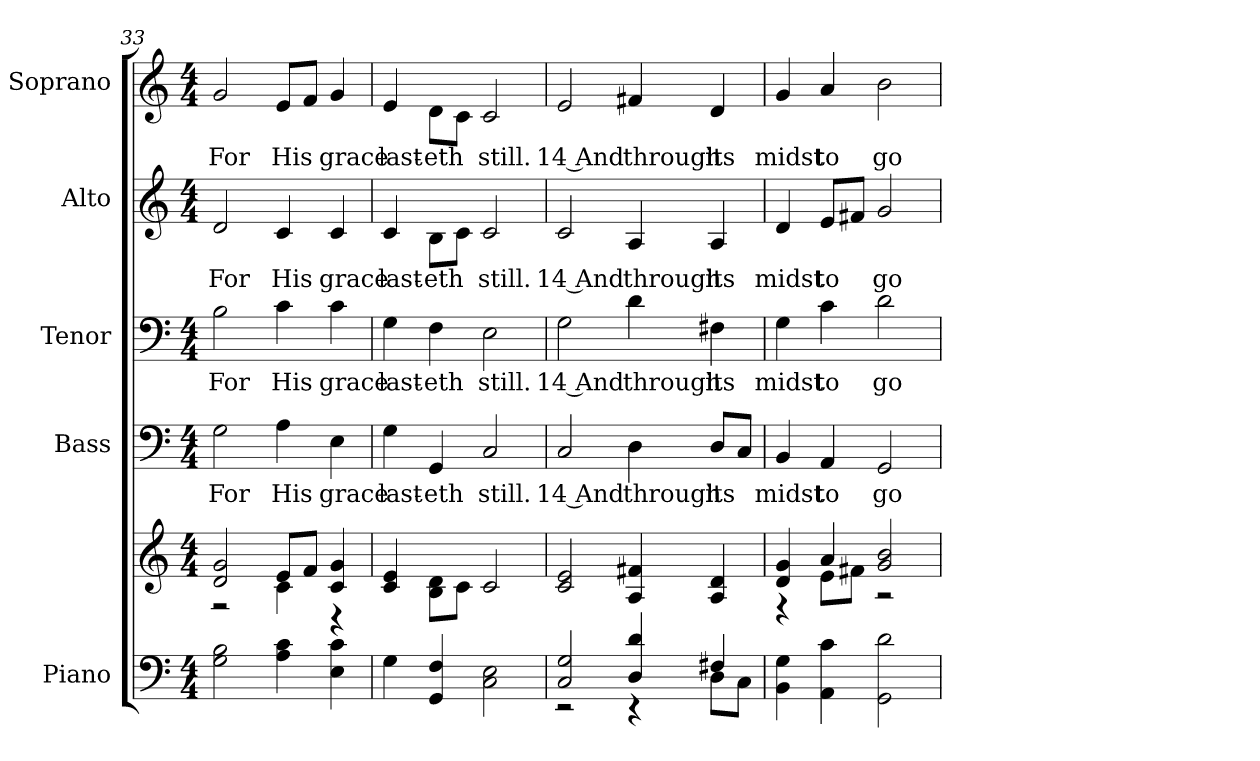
**kern	**kern	**kern	**text	**kern	**text	**kern	**text	**kern	**text
*part5	*part5	*part4	*part4	*part3	*part3	*part2	*part2	*part1	*part1
*staff6	*staff5	*staff4	*staff4	*staff3	*staff3	*staff2	*staff2	*staff1	*staff1
*I"Piano	*	*I"Bass	*	*I"Tenor	*	*I"Alto	*	*I"Soprano	*
*I'Pno.	*	*I'B.	*	*I'T.	*	*I'A.	*	*I'S.	*
!!LO:PB:g=z
*clefF4	*clefG2	*clefF4	*	*clefF4	*	*clefG2	*	*clefG2	*
*k[]	*k[]	*k[]	*	*k[]	*	*k[]	*	*k[]	*
*C:	*C:	*C:	*	*C:	*	*C:	*	*C:	*
*M4/4	*M4/4	*M4/4	*	*M4/4	*	*M4/4	*	*M4/4	*
=33	=33	=33	=33	=33	=33	=33	=33	=33	=33
*	*^	*	*	*	*	*	*	*	*
!	!	!	!	!LO:LY:b:color=#000000	!	!	!	!	!	!
!	!	!	!	!	!	!LO:LY:b:color=#000000	!	!	!	!
!	!	!	!	!	!	!	!	!LO:LY:b:color=#000000	!	!
!	!	!	!	!	!	!	!	!	!	!LO:LY:b:color=#000000
2Gi\ 2Bi	2di/ 2gi	2r	2Gi\	For	2Bi\	For	2di/	For	2gi/	For
!	!	!	!	!LO:LY:b:color=#000000	!	!	!	!	!	!
!	!	!	!	!	!	!LO:LY:b:color=#000000	!	!	!	!
!	!	!	!	!	!	!	!	!LO:LY:b:color=#000000	!	!
!	!	!	!	!	!	!	!	!	!	!LO:LY:b:color=#000000
4Ai\ 4ci	8ei/L	4ci\	4Ai\	His	4ci\	His	4ci/	His	8ei/L	His
.	8fi/J	.	.	.	.	.	.	.	8fi/J	.
!	!	!	!	!LO:LY:b:color=#000000	!	!	!	!	!	!
!	!	!	!	!	!	!LO:LY:b:color=#000000	!	!	!	!
!	!	!	!	!	!	!	!	!LO:LY:b:color=#000000	!	!
!	!	!	!	!	!	!	!	!	!	!LO:LY:b:color=#000000
4Ei\ 4ci	4ci/ 4gi	4r	4Ei\	grace	4ci\	grace	4ci/	grace	4gi/	grace
*	*v	*v	*	*	*	*	*	*	*	*
=34	=34	=34	=34	=34	=34	=34	=34	=34	=34
*	*^	*	*	*	*	*	*	*	*
!	!	!	!	!LO:LY:b:color=#000000	!	!	!	!	!	!
*	*v	*v	*	*	*	*	*	*	*	*
*	*^	*	*	*	*	*	*	*	*
!	!	!	!	!	!	!LO:LY:b:color=#000000	!	!	!	!
*	*v	*v	*	*	*	*	*	*	*	*
*	*^	*	*	*	*	*	*	*	*
!	!	!	!	!	!	!	!	!LO:LY:b:color=#000000	!	!
*	*v	*v	*	*	*	*	*	*	*	*
*	*^	*	*	*	*	*	*	*	*
!	!	!	!	!	!	!	!	!	!	!LO:LY:b:color=#000000
*	*v	*v	*	*	*	*	*	*	*	*
4Gi\	4ci/ 4ei	4Gi\	last-	4Gi\	last-	4ci/	last-	4ei/	last-
!	!	!	!LO:LY:b:color=#000000	!	!	!	!	!	!
!	!	!	!	!	!LO:LY:b:color=#000000	!	!	!	!
!	!	!	!	!	!	!	!LO:LY:b:color=#000000	!	!
!	!	!	!	!	!	!	!	!	!LO:LY:b:color=#000000
4GGi/ 4Fi	8Bi\ 8diL	4GGi/	-eth	4Fi\	-eth	8Bi\L	-eth	8di\L	-eth
.	8ci\J	.	.	.	.	8ci\J	.	8ci\J	.
!	!	!	!LO:LY:b:color=#000000	!	!	!	!	!	!
!	!	!	!	!	!LO:LY:b:color=#000000	!	!	!	!
!	!	!	!	!	!	!	!LO:LY:b:color=#000000	!	!
!	!	!	!	!	!	!	!	!	!LO:LY:b:color=#000000
2Ci\ 2Ei	2ci/	2Ci/	still.	2Ei\	still.	2ci/	still.	2ci/	still.
!!LO:PB:g=z
=35	=35	=35	=35	=35	=35	=35	=35	=35	=35
*^	*	*	*	*	*	*	*	*	*
!	!	!	!	!LO:LY:b:color=#000000	!	!	!	!	!	!
!	!	!	!	!	!	!LO:LY:b:color=#000000	!	!	!	!
!	!	!	!	!	!	!	!	!LO:LY:b:color=#000000	!	!
!	!	!	!	!	!	!	!	!	!	!LO:LY:b:color=#000000
2Ci/ 2Gi	2r	2ci/ 2ei	2Ci/	14 And	2Gi\	14 And	2ci/	14 And	2ei/	14 And
!	!	!	!	!LO:LY:b:color=#000000	!	!	!	!	!	!
!	!	!	!	!	!	!LO:LY:b:color=#000000	!	!	!	!
!	!	!	!	!	!	!	!	!LO:LY:b:color=#000000	!	!
!	!	!	!	!	!	!	!	!	!	!LO:LY:b:color=#000000
4Di/ 4di	4r	4Ai/ 4f#Xi	4Di\	through	4di\	through	4Ai/	through	4f#Xi/	through
!	!	!	!	!LO:LY:b:color=#000000	!	!	!	!	!	!
!	!	!	!	!	!	!LO:LY:b:color=#000000	!	!	!	!
!	!	!	!	!	!	!	!	!LO:LY:b:color=#000000	!	!
!	!	!	!	!	!	!	!	!	!	!LO:LY:b:color=#000000
4F#Xi/	8Di\L	4Ai/ 4di	8Di/L	its	4F#Xi\	its	4Ai/	its	4di/	its
.	8Ci\J	.	8Ci/J	.	.	.	.	.	.	.
*v	*v	*	*	*	*	*	*	*	*	*
=36	=36	=36	=36	=36	=36	=36	=36	=36	=36
*	*^	*	*	*	*	*	*	*	*
*^	*	*	*	*	*	*	*	*	*	*
!	!	!	!	!	!LO:LY:b:color=#000000	!	!	!	!	!	!
*v	*v	*	*	*	*	*	*	*	*	*	*
*^	*	*	*	*	*	*	*	*	*	*
!	!	!	!	!	!	!	!LO:LY:b:color=#000000	!	!	!	!
*v	*v	*	*	*	*	*	*	*	*	*	*
*^	*	*	*	*	*	*	*	*	*	*
!	!	!	!	!	!	!	!	!	!LO:LY:b:color=#000000	!	!
*v	*v	*	*	*	*	*	*	*	*	*	*
*^	*	*	*	*	*	*	*	*	*	*
!	!	!	!	!	!	!	!	!	!	!	!LO:LY:b:color=#000000
*v	*v	*	*	*	*	*	*	*	*	*	*
4BBi\ 4Gi	4di/ 4gi	4r	4BBi/	midst	4Gi\	midst	4di/	midst	4gi/	midst
!	!	!	!	!LO:LY:b:color=#000000	!	!	!	!	!	!
!	!	!	!	!	!	!LO:LY:b:color=#000000	!	!	!	!
!	!	!	!	!	!	!	!	!LO:LY:b:color=#000000	!	!
!	!	!	!	!	!	!	!	!	!	!LO:LY:b:color=#000000
4AAi\ 4ci	4ai/	8ei\L	4AAi/	to	4ci\	to	8ei/L	to	4ai/	to
.	.	8f#Xi\J	.	.	.	.	8f#Xi/J	.	.	.
!	!	!	!	!LO:LY:b:color=#000000	!	!	!	!	!	!
!	!	!	!	!	!	!LO:LY:b:color=#000000	!	!	!	!
!	!	!	!	!	!	!	!	!LO:LY:b:color=#000000	!	!
!	!	!	!	!	!	!	!	!	!	!LO:LY:b:color=#000000
2GGi\ 2di	2gi/ 2bi	2r	2GGi/	go	2di\	go	2gi/	go	2bi\	go
*	*v	*v	*	*	*	*	*	*	*	*
=	=	=	=	=	=	=	=	=	=
*-	*-	*-	*-	*-	*-	*-	*-	*-	*-
